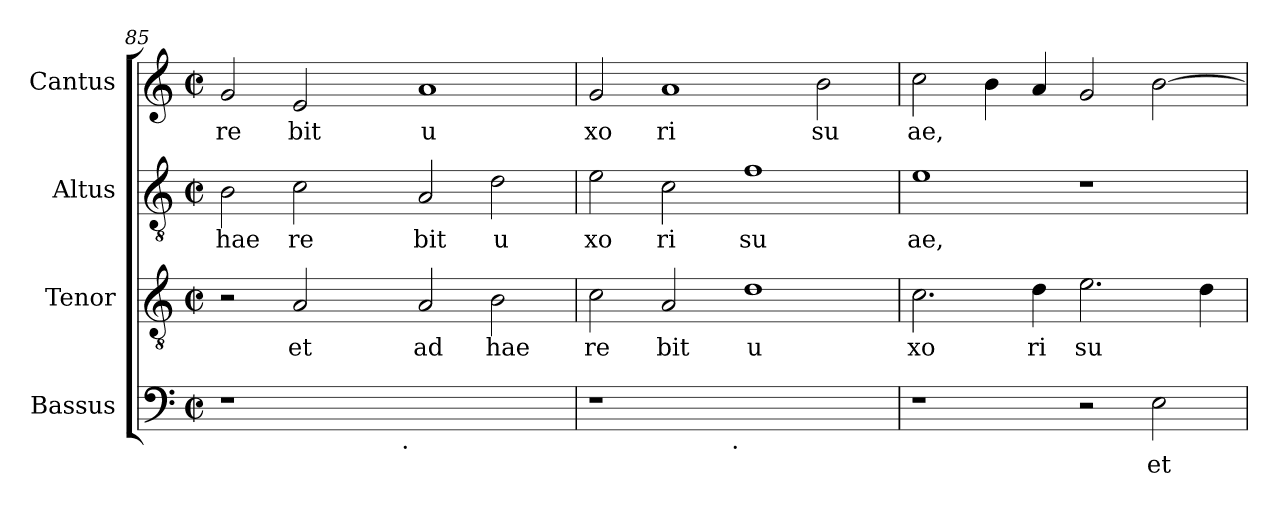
**kern	**text	**kern	**text	**kern	**text	**kern	**text
*part4	*part4	*part3	*part3	*part2	*part2	*part1	*part1
*staff4	*staff4	*staff3	*staff3	*staff2	*staff2	*staff1	*staff1
*I"Bassus	*	*I"Tenor	*	*I"Altus	*	*I"Cantus	*
*clefF4	*	*clefGv2	*	*clefGv2	*	*clefG2	*
*k[]	*	*k[]	*	*k[]	*	*k[]	*
*C:	*	*C:	*	*C:	*	*C:	*
*M2/2	*	*M2/2	*	*M2/2	*	*M2/2	*
*met(c|)	*	*met(c|)	*	*met(c|)	*	*met(c|)	*
=85	=85	=85	=85	=85	=85	=85	=85
!	!	!	!	!	!LO:LY:b:cj	!	!LO:LY:b:cj
*^	*	*	*	*	*	*	*
1r	2ryy	.	2r	.	2B\	hae	2g/	re
!	!	!	!	!LO:LY:b:cj	!	!LO:LY:b:cj	!	!LO:LY:b:cj
.	4ryy	.	2A/	et	2c\	re	2e/	bit
.	8ryy	.	.	.	.	.	.	.
.	16ryy	.	.	.	.	.	.	.
.	64ryy	.	.	.	.	.	.	.
!	!LO:TX:b:t=.	!	!	!	!	!	!	!
.	1ryy	.	.	.	.	.	.	.
!	!	!	!	!LO:LY:b:cj	!	!LO:LY:b:cj	!	!LO:LY:b:cj
1ryy	.	.	2A/	ad	2A/	bit	1a	u
!	!	!	!	!LO:LY:b:cj	!	!LO:LY:b:cj	!	!
.	.	.	2B\	hae	2d\	u	.	.
.	32.ryy	.	.	.	.	.	.	.
!!LO:PB:g=z
=86	=86	=86	=86	=86	=86	=86	=86	=86
!	!	!	!	!LO:LY:b:cj	!	!LO:LY:b:cj	!	!LO:LY:b:cj
1r	2ryy	.	2c\	re	2e\	xo	2g/	xo
!	!	!	!	!LO:LY:b:cj	!	!LO:LY:b:cj	!	!LO:LY:b:cj
.	4...ryy	.	2A/	bit	2c\	ri	1a	ri
!	!LO:TX:b:t=.	!	!	!	!	!	!	!
.	1ryy	.	.	.	.	.	.	.
!	!	!	!	!LO:LY:b:cj	!	!LO:LY:b:cj	!	!
1ryy	.	.	1d	u	1f	su	.	.
!	!	!	!	!	!	!	!	!LO:LY:b:cj
.	.	.	.	.	.	.	2b\	su
.	32ryy	.	.	.	.	.	.	.
=87	=87	=87	=87	=87	=87	=87	=87	=87
!	!	!	!	!LO:LY:b:cj	!	!LO:LY:b:cj	!	!LO:LY:b:cj
*v	*v	*	*	*	*	*	*	*
1r	.	2.c\	xo	1e	ae,	2cc\	ae,
!	!	!	!	!	!	!	!LO:LY:b:cj
.	.	.	.	.	.	4b\	.
!	!	!	!LO:LY:b:cj	!	!	!	!LO:LY:b:cj
.	.	4d\	ri	.	.	4a/	.
!	!	!	!LO:LY:b:cj	!	!	!	!LO:LY:b:cj
2r	.	2.e\	su	1r	.	2g/	.
!	!LO:LY:b:cj	!	!	!	!	!	!LO:LY:b:cj
2E\	et	.	.	.	.	[>2b\	.
!	!	!	!LO:LY:b:cj	!	!	!	!
.	.	4d\	.	.	.	.	.
=	=	=	=	=	=	=	=
*-	*-	*-	*-	*-	*-	*-	*-
